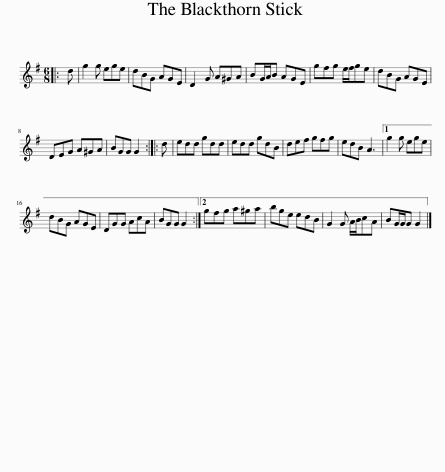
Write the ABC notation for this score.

X:1
L:1/8
M:6/8
I:linebreak $
K:G
V:1 treble
V:1
|: d | g2 g ege | dBG AGE | D2 G A^GA | BG/A/B AGE | %5
 gfg e/f/ge | dBG AGE |$ DEG A^GA | BGG G2 :: d | %10
 edd gdd | edd gdB | def gfg | edB A3 |1 g2 g ege |$ %15
 dBG AGE | DGG AcA | BGG G2 :|2 gfg a^ga | bge edB | %20
 G2 G A/B/cA | BG/G/G G2 |] %22
